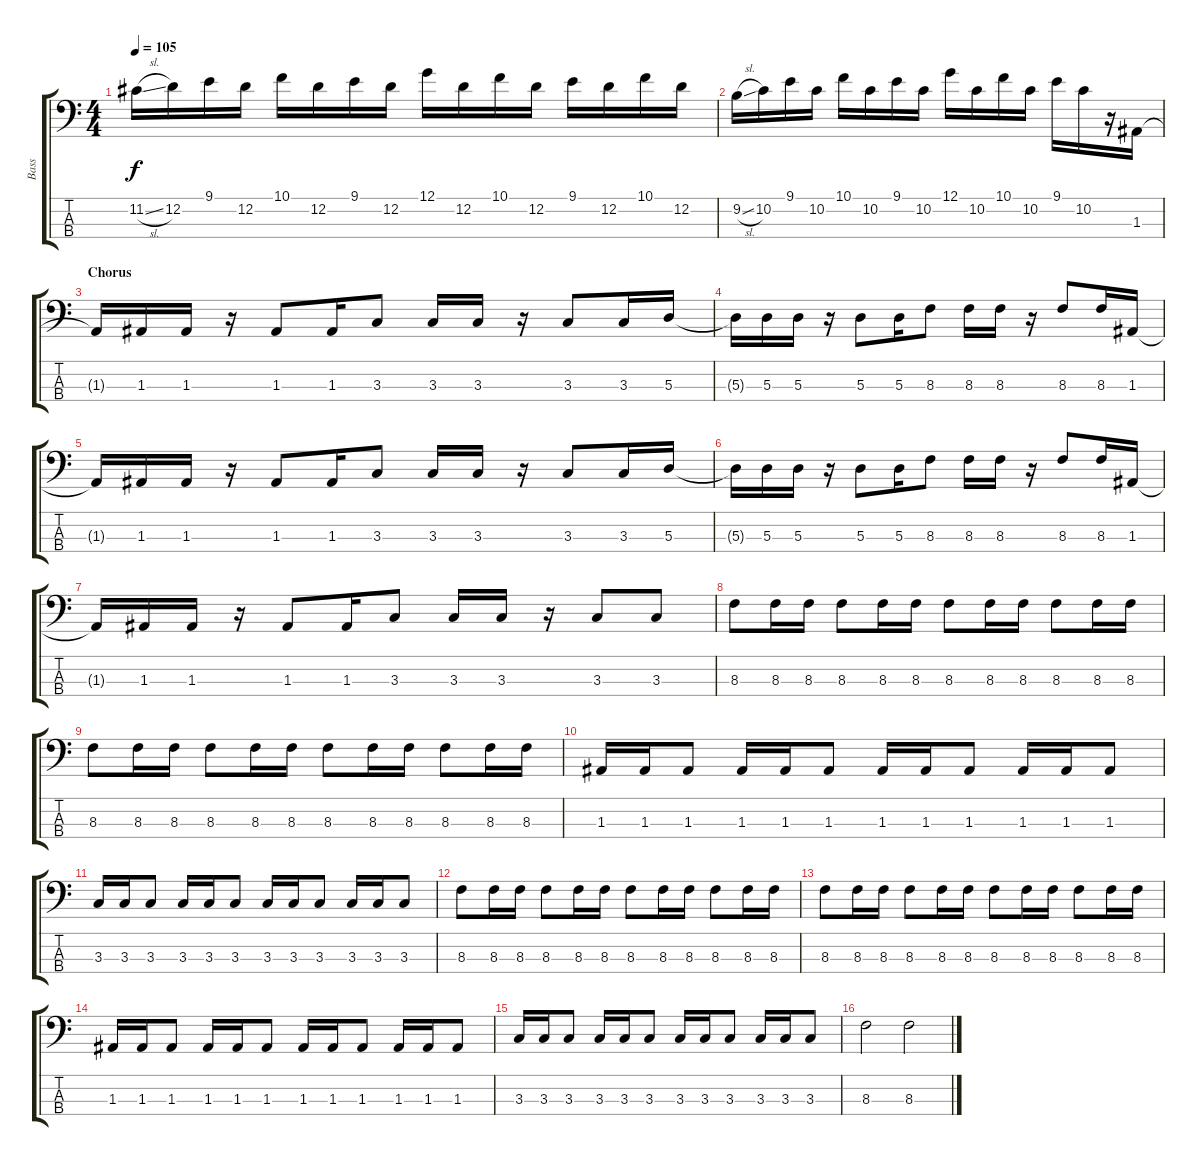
\track ("Bass" "Bass") {instrument electricbasspick}
\staff {score tabs}
\tuning (G2 D2 A1 E1) {hide}
\ts (4 4)
\tempo 105
\clef f4
\ks c
11.2{sl}.16{dy f} 12.2.16 9.1.16 12.2.16 10.1.16 12.2.16 9.1.16 12.2.16 12.1.16 12.2.16 10.1.16 12.2.16 9.1.16 12.2.16 10.1.16 12.2.16 |
9.2{sl}.16 10.2.16 9.1.16 10.2.16 10.1.16 10.2.16 9.1.16 10.2.16 12.1.16 10.2.16 10.1.16 10.2.16 9.1.16 10.2.16 r.16 1.3.16 |
\section ("" "Chorus")
1.3{t}.16 1.3.16 1.3.16 r.16 1.3.8 1.3.16 3.3.8 3.3.16 3.3.16 r.16 3.3.8 3.3.16 5.3.16 |
5.3{t}.16 5.3.16 5.3.16 r.16 5.3.8 5.3.16 8.3.8 8.3.16 8.3.16 r.16 8.3.8 8.3.16 1.3.16 |
1.3{t}.16 1.3.16 1.3.16 r.16 1.3.8 1.3.16 3.3.8 3.3.16 3.3.16 r.16 3.3.8 3.3.16 5.3.16 |
5.3{t}.16 5.3.16 5.3.16 r.16 5.3.8 5.3.16 8.3.8 8.3.16 8.3.16 r.16 8.3.8 8.3.16 1.3.16 |
1.3{t}.16 1.3.16 1.3.16 r.16 1.3.8 1.3.16 3.3.8 3.3.16 3.3.16 r.16 3.3.8 3.3.8 |
8.3.8 8.3.16 8.3.16 8.3.8 8.3.16 8.3.16 8.3.8 8.3.16 8.3.16 8.3.8 8.3.16 8.3.16 |
8.3.8 8.3.16 8.3.16 8.3.8 8.3.16 8.3.16 8.3.8 8.3.16 8.3.16 8.3.8 8.3.16 8.3.16 |
1.3.16 1.3.16 1.3.8 1.3.16 1.3.16 1.3.8 1.3.16 1.3.16 1.3.8 1.3.16 1.3.16 1.3.8 |
3.3.16 3.3.16 3.3.8 3.3.16 3.3.16 3.3.8 3.3.16 3.3.16 3.3.8 3.3.16 3.3.16 3.3.8 |
8.3.8 8.3.16 8.3.16 8.3.8 8.3.16 8.3.16 8.3.8 8.3.16 8.3.16 8.3.8 8.3.16 8.3.16 |
8.3.8 8.3.16 8.3.16 8.3.8 8.3.16 8.3.16 8.3.8 8.3.16 8.3.16 8.3.8 8.3.16 8.3.16 |
1.3.16 1.3.16 1.3.8 1.3.16 1.3.16 1.3.8 1.3.16 1.3.16 1.3.8 1.3.16 1.3.16 1.3.8 |
3.3.16 3.3.16 3.3.8 3.3.16 3.3.16 3.3.8 3.3.16 3.3.16 3.3.8 3.3.16 3.3.16 3.3.8 |
8.3.2 8.3.2
